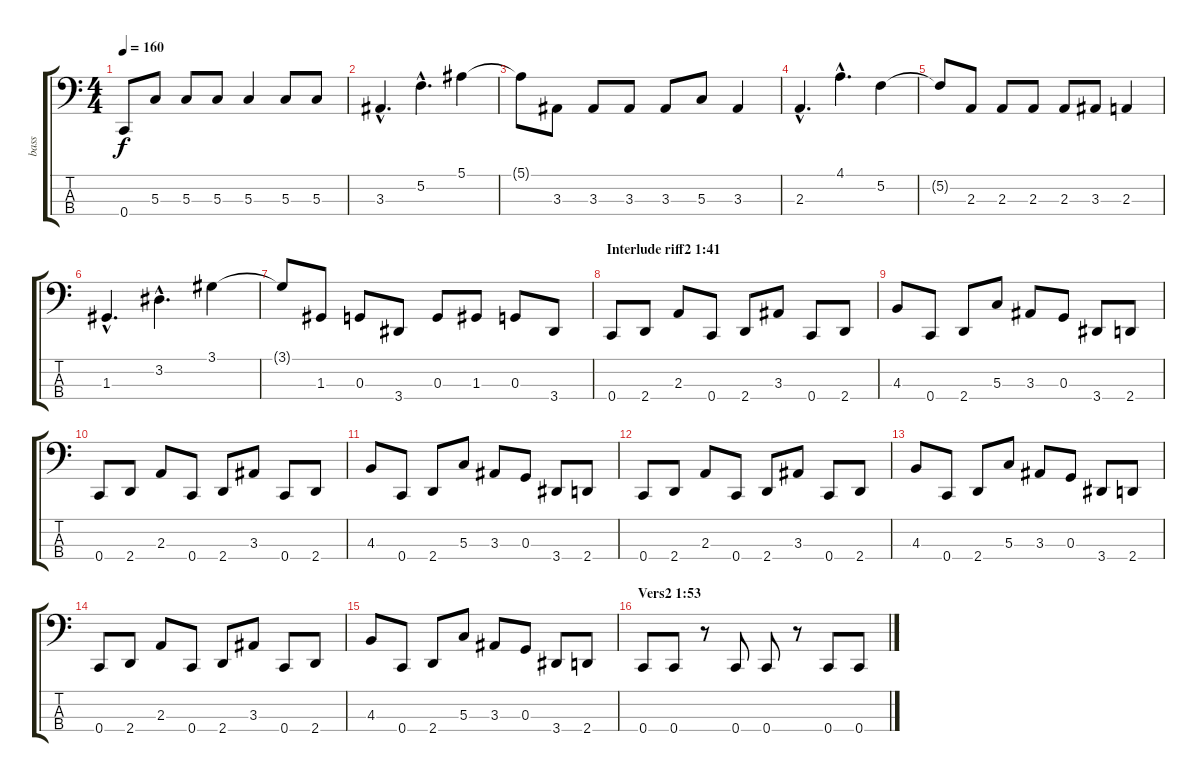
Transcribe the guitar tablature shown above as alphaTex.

\track ("bass" "bass") {instrument electricbasspick}
\staff {score tabs}
\tuning (F2 C2 G1 C1) {hide}
\ts (4 4)
\tempo 160
\clef f4
\ks c
0.4{t}.8{dy f} 5.3.8 5.3.8 5.3.8 5.3.4 5.3.8 5.3.8 |
3.3{hac}.4{d} 5.2{hac}.4{d} 5.1.4 |
5.1{t}.8 3.3.8 3.3.8 3.3.8 3.3.8 5.3.8 3.3.4 |
2.3{hac}.4{d} 4.1{hac}.4{d} 5.2.4 |
5.2{t}.8 2.3.8 2.3.8 2.3.8 2.3.8 3.3.8 2.3.4 |
1.3{hac}.4{d} 3.2{hac}.4{d} 3.1.4 |
3.1{t}.8 1.3.8 0.3.8 3.4.8 0.3.8 1.3.8 0.3.8 3.4.8 |
\section ("" "Interlude riff2 1:41")
0.4.8 2.4.8 2.3.8 0.4.8 2.4.8 3.3.8 0.4.8 2.4.8 |
4.3.8 0.4.8 2.4.8 5.3.8 3.3.8 0.3.8 3.4.8 2.4.8 |
0.4.8 2.4.8 2.3.8 0.4.8 2.4.8 3.3.8 0.4.8 2.4.8 |
4.3.8 0.4.8 2.4.8 5.3.8 3.3.8 0.3.8 3.4.8 2.4.8 |
0.4.8 2.4.8 2.3.8 0.4.8 2.4.8 3.3.8 0.4.8 2.4.8 |
4.3.8 0.4.8 2.4.8 5.3.8 3.3.8 0.3.8 3.4.8 2.4.8 |
0.4.8 2.4.8 2.3.8 0.4.8 2.4.8 3.3.8 0.4.8 2.4.8 |
4.3.8 0.4.8 2.4.8 5.3.8 3.3.8 0.3.8 3.4.8 2.4.8 |
\section ("" "Vers2 1:53")
0.4.8 0.4.8 r.8 0.4.8 0.4.8 r.8 0.4.8 0.4.8
